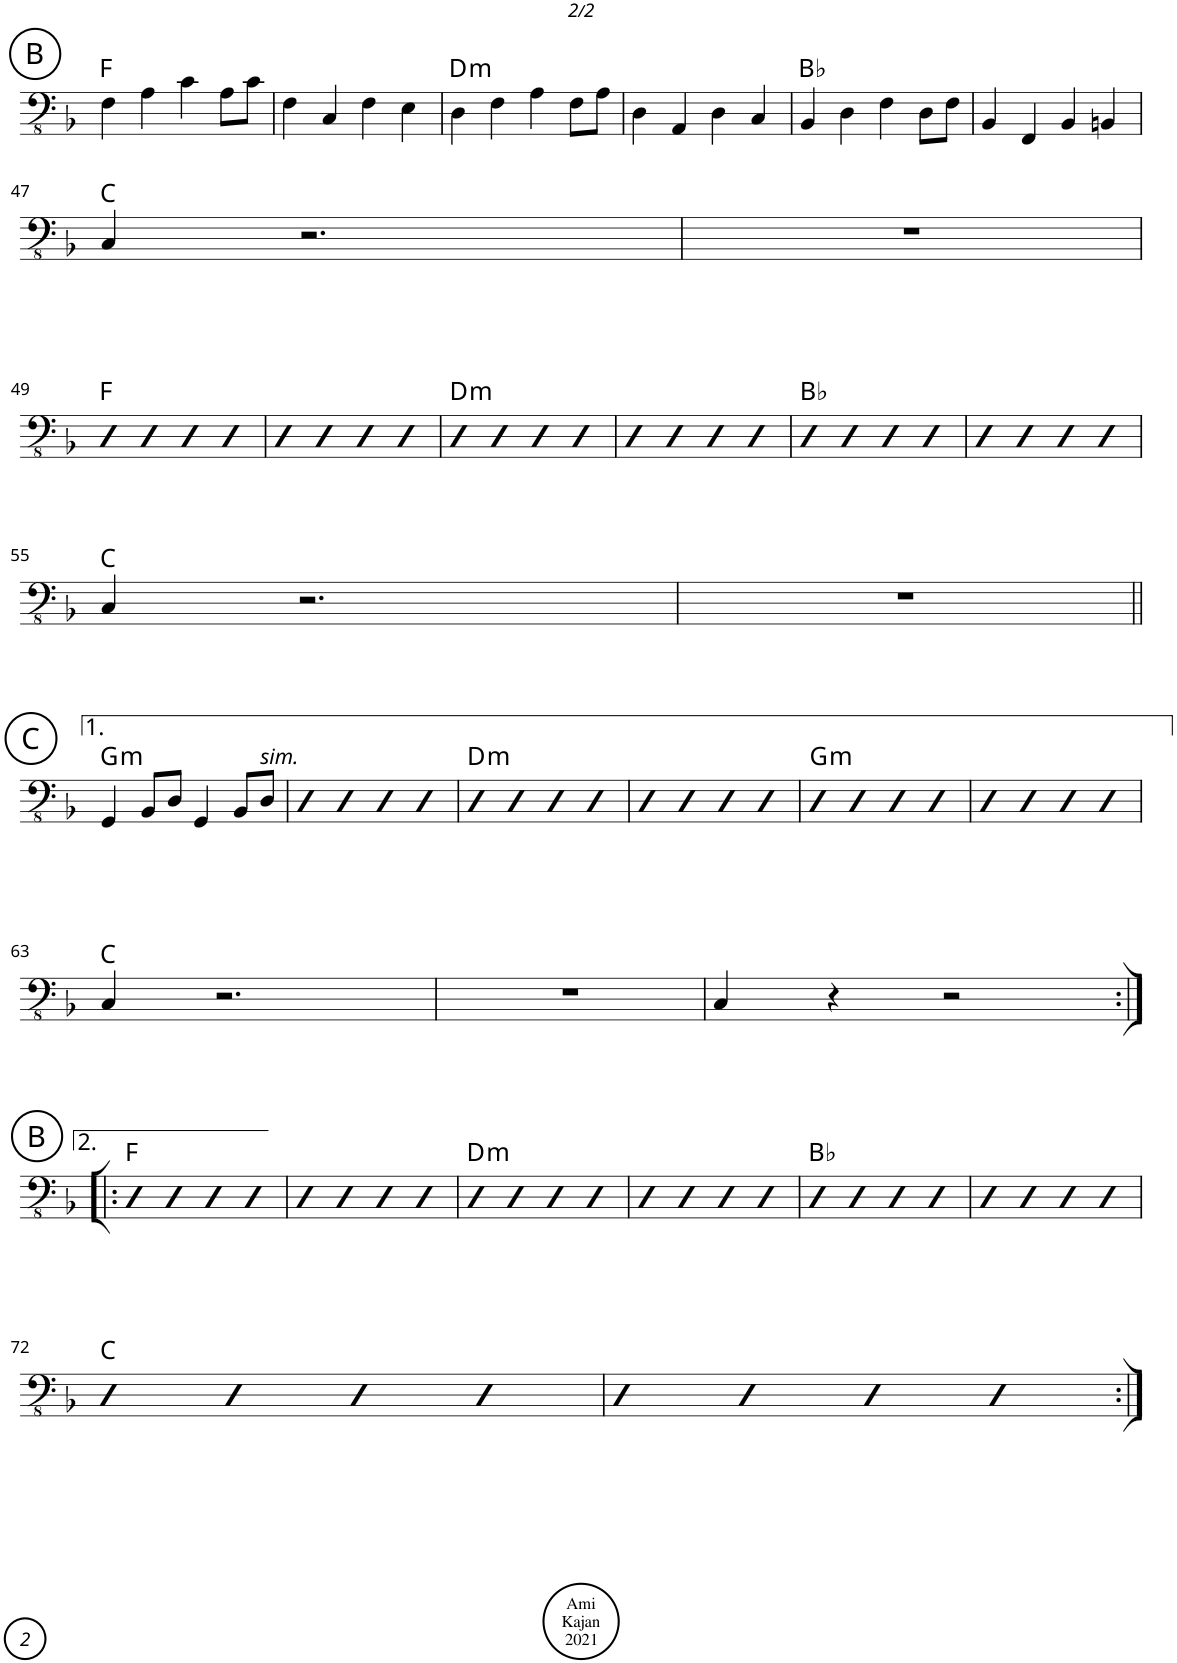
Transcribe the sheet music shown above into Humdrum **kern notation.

**kern	**harte
*part1	*part1
*staff1	*
*I"Acoustic Bass	*
*I'Bass	*
!!LO:PB:g=z
*clefFv4	*
*k[b-]	*
*M4/4	*
*met(c)	*
!!LO:REH:place=s1:a:cj:enc=circle:fs=14:t=B
=41	=41
4FF\	F:maj
4AA\	.
4C\	.
8AA\L	.
8C\J	.
=42	=42
4FF\	.
4CC/	.
4FF\	.
4EE\	.
=43	=43
!	!LO:H:kt=m
4DD\	D:min
4FF\	.
4AA\	.
8FF\L	.
8AA\J	.
=44	=44
4DD\	.
4AAA/	.
4DD\	.
4CC/	.
=45	=45
4BBB-/	Bb:maj
4DD\	.
4FF\	.
8DD\L	.
8FF\J	.
=46	=46
4BBB-/	.
4FFF/	.
4BBB-/	.
4BBBn/	.
!!LO:LB:g=z
=47	=47
4CC/	C:maj
2.r	.
=48	=48
1r	.
!!LO:LB:g=z
=49	=49
4DD	F:maj
4DD	.
4DD	.
4DD	.
=50	=50
4DD	.
4DD	.
4DD	.
4DD	.
=51	=51
!	!LO:H:kt=m
4DD	D:min
4DD	.
4DD	.
4DD	.
=52	=52
4DD	.
4DD	.
4DD	.
4DD	.
=53	=53
4DD	Bb:maj
4DD	.
4DD	.
4DD	.
=54	=54
4DD	.
4DD	.
4DD	.
4DD	.
!!LO:LB:g=z
=55	=55
4CC/	C:maj
2.r	.
=56	=56
1r	.
!!LO:LB:g=z
!!LO:REH:place=s1:a:cj:enc=circle:fs=14:t=C
=57||	=57||
!	!LO:H:kt=m
4GGG/	G:min
8BBB-/L	.
8DD/J	.
4GGG/	.
8BBB-/L	.
!LO:TX:a:i:t=sim.	!
8DD/J	.
=58	=58
4DD	.
4DD	.
4DD	.
4DD	.
=59	=59
!	!LO:H:kt=m
4DD	D:min
4DD	.
4DD	.
4DD	.
=60	=60
4DD	.
4DD	.
4DD	.
4DD	.
=61	=61
!	!LO:H:kt=m
4DD	G:min
4DD	.
4DD	.
4DD	.
=62	=62
4DD	.
4DD	.
4DD	.
4DD	.
!!LO:LB:g=z
=63	=63
4CC/	C:maj
2.r	.
=64	=64
1r	.
=65	=65
4CC/	.
4r	.
2r	.
!!LO:LB:g=z
!!LO:REH:place=s1:a:cj:enc=circle:fs=14:t=B
=66:|!|:	=66:|!|:
4DD	F:maj
4DD	.
4DD	.
4DD	.
=67	=67
4DD	.
4DD	.
4DD	.
4DD	.
=68	=68
!	!LO:H:kt=m
4DD	D:min
4DD	.
4DD	.
4DD	.
=69	=69
4DD	.
4DD	.
4DD	.
4DD	.
=70	=70
4DD	Bb:maj
4DD	.
4DD	.
4DD	.
=71	=71
4DD	.
4DD	.
4DD	.
4DD	.
!!LO:LB:g=z
=72	=72
4DD	C:maj
4DD	.
4DD	.
4DD	.
=73	=73
4DD	.
4DD	.
4DD	.
4DD	.
=:|!	=:|!
*-	*-
